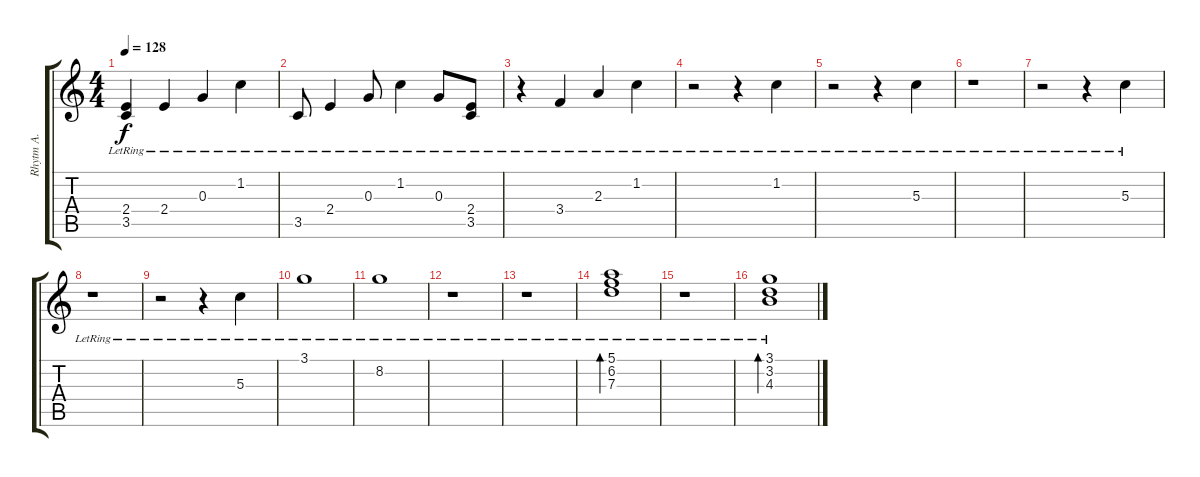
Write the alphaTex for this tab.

\track ("Rhytm A." "Rhytm A.") {instrument acousticguitarsteel}
\staff {score tabs}
\tuning (E4 B3 G3 D3 A2 E2) {hide}
\ts (4 4)
\tempo 128
\clef g2
\ks c
(2.4{lr} 3.5{lr}).4{dy f} 2.4{lr}.4 0.3{lr}.4 1.2{lr}.4 |
3.5{lr}.8 2.4{lr}.4 0.3{lr}.8 1.2{lr}.4 0.3{lr}.8 (2.4{lr} 3.5{lr}).8 |
r.4 3.4{lr}.4 2.3{lr}.4 1.2{lr}.4 |
r.2 r.4 1.2{lr}.4 |
r.2 r.4 5.3{lr}.4 |
r.1 |
r.2 r.4 5.3{lr}.4 |
r.1 |
r.2 r.4 5.3{lr}.4 |
3.1{lr}.1 |
8.2{lr}.1 |
r.1 |
r.1 |
(5.1{lr} 6.2{lr} 7.3{lr}).1{bd 240} |
r.1 |
(3.1{lr} 3.2{lr} 4.3{lr}).1{bd 120}
